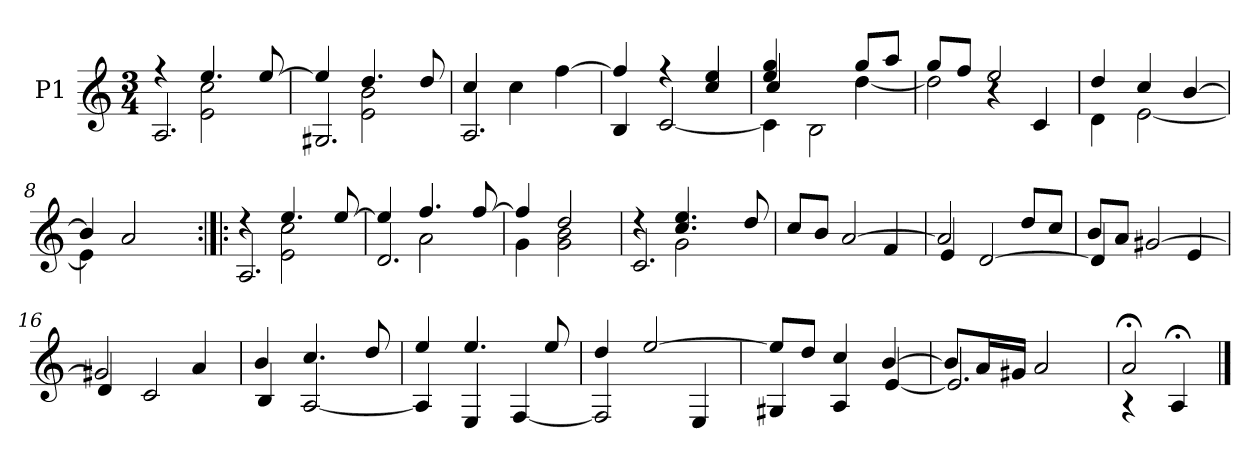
**kern
*part1
*staff1
*I"P1
!!LO:PB:g=z
*clefG2
*ITrd7c12
*k[]
*a:
*M3/4
*MM72
=1
*^
*	*^
*	*	*^
4r	4ryy	4ryy	2.AAi/
4.ei/	2Ei\ 2ci	2ryy	.
[8ei/	.	.	.
=2	=2	=2	=2
4ei/]	4ryy	4ryy	2.GG#Xi/
4.di/	2Ei\ 2Bi	2ryy	.
8di/	.	.	.
=3	=3	=3	=3
4ci/	4ryy	2ryy	2.AAi/
4ci\	4ryy	.	.
[4fi\	4ryy	4ryy	.
=4	=4	=4	=4
4fi/]	4ryy	4ryy	4BBi/
4r	2ryy	4ryy	[2Ci/
4ci/ 4ei	.	4ryy	.
=5	=5	=5	=5
4ei/ 4gi	4ci/	4ryy	4Ci\]
4ryy	4ryy	2BBi\	4ryy
8gi/L	[4di\	.	4ryy
8ai/J	.	.	.
=6	=6	=6	=6
8gi/L	2di\]	4ryy	4ryy
8fi/J	.	.	.
2ei/	.	4r	4ryy
.	4ryy	4ryy	4Ci/
*	*	*v	*v
!!LO:LB:g=z
=7	=7	=7
4di/	4Di\	4ryy
4ci/	[2Ei\	4ryy
[4Bi/	.	4ryy
=8	=8	=8
*	*	*^
4Bi/]	4Ei\]	4ryy	4ryy
2Ai/	4ryy	2ryy	2ryy
.	4ryy	.	.
=9:|!|:	=9:|!|:	=9:|!|:	=9:|!|:
4r	4ryy	4ryy	2.AAi/
4.ei/	2Ei\ 2ci	2ryy	.
[8ei/	.	.	.
=10	=10	=10	=10
4ei/]	4ryy	4ryy	2.Di/
4.fi/	2Ai\	2ryy	.
[8fi/	.	.	.
*	*	*v	*v
=11	=11	=11
4fi/]	4Gi\	4ryy
2di/	2Gi\ 2Bi	2ryy
=12	=12	=12
*	*	*^
4r	4ryy	4ryy	2.Ci/
4.ci/ 4.ei	2Gi\	4ryy	.
.	.	4ryy	.
8di/	.	.	.
*	*v	*v	*v
!!LO:LB:g=z
=13	=13
8ci/L	4ryy
8Bi/J	.
[2Ai/	4ryy
.	4Fi/
=14	=14
*	*^
2Ai/]	4ryy	4Ei/
.	4ryy	[2Di/
8di/L	4ryy	.
8ci/J	.	.
*	*v	*v
=15	=15
8Bi/L	4Di/]
8Ai/J	.
[2G#Xi/	4ryy
.	4Ei/
=16	=16
2G#Xi/]	4Di/
.	2Ci/
4Ai/	.
=17	=17
4Bi/	4BBi/
4.ci/	[2AAi/
8di/	.
!!LO:LB:g=z	!!
=18	=18
4ei/	4AAi/]
4.ei/	4EEi/
.	[4FFi/
8ei/	.
=19	=19
4di/	2FFi/]
[2ei/	.
.	4EEi/
=20	=20
8ei/L]	4GG#Xi/
8di/J	.
4ci/	4AAi/
[4Bi/	[4Ei/
=21	=21
8Bi/L]	2.Ei/]
16Ai/L	.
16G#Xi/JJ	.
2Ai/	.
=22	=22
*	*^
2A;i/	2ryy	4r
.	.	4AA;i/
*v	*v	*v
==
*-
